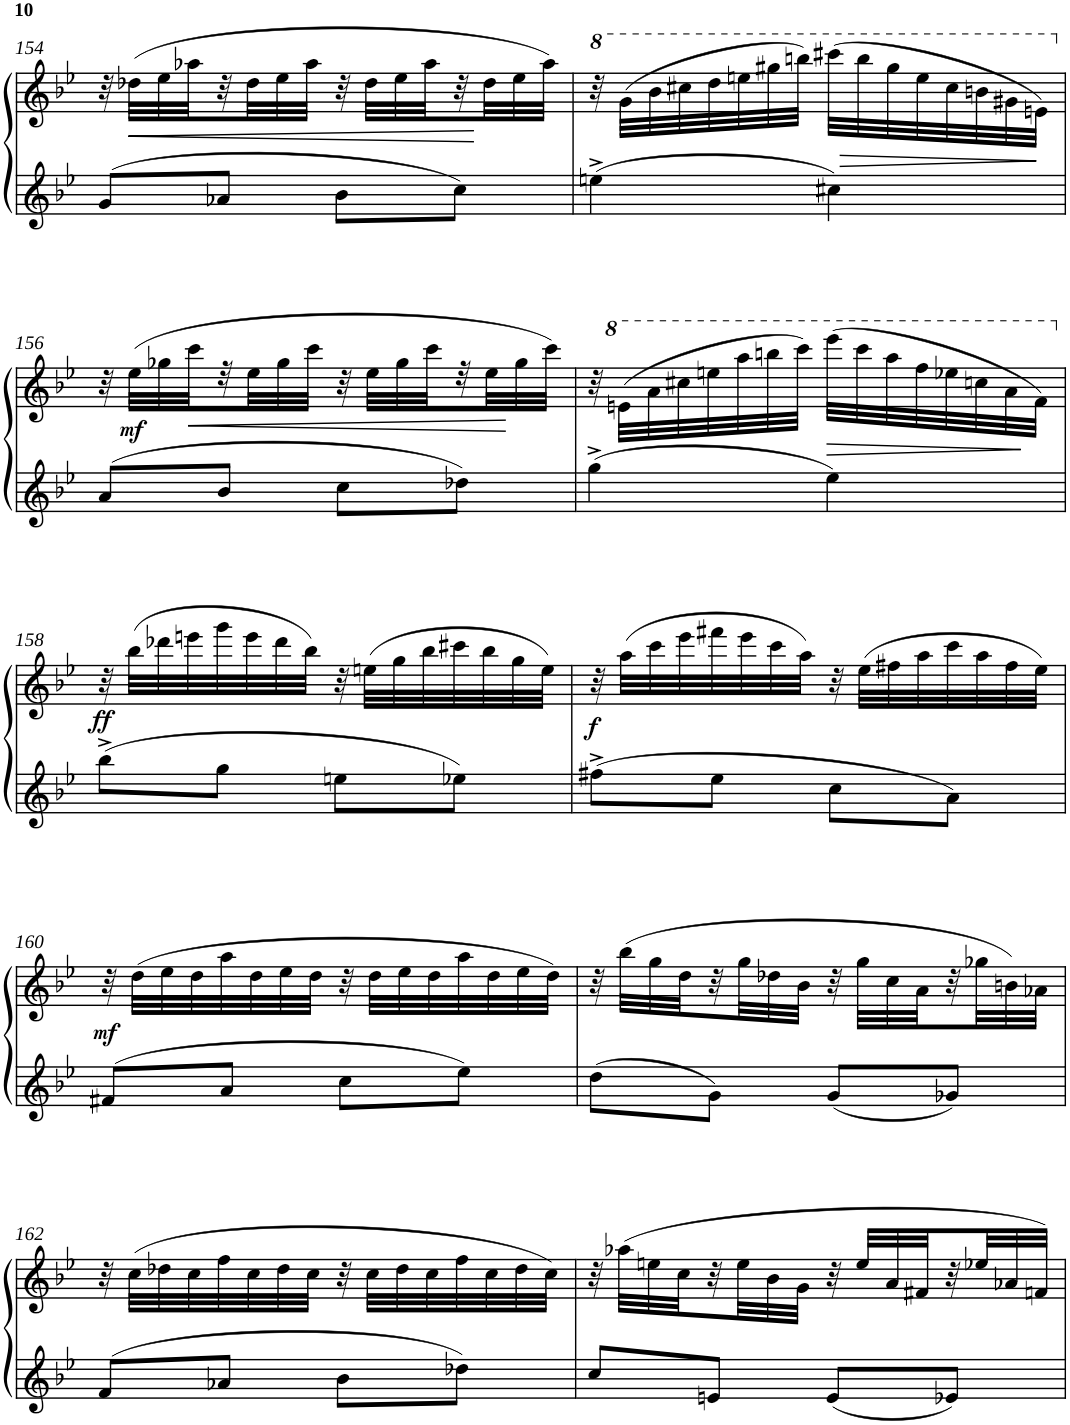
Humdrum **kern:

**kern	**kern	**dynam
*part1	*part1	*part1
*staff2	*staff1	*staff1/2
*I"Piano	*	*
*I'Pno	*	*
!!LO:PB:g=z
*clefG2	*clefG2	*
*k[b-e-]	*k[b-e-]	*
*B-:	*B-:	*
*M2/4	*M2/4	*
=154	=154	=154
8g/L	32r	.
!	!	!LO:HP:b
.	(>32dd-X\LLL	<
.	32ee-\	.
.	32aa-X\	.
8a-X/J	32r	.
.	32dd-\LL	.
.	32ee-\	.
.	32aa-\JJJ	.
8b-\L	32r	.
.	32dd-\LLL	.
.	32ee-\	.
.	32aa-\	.
8cc\J	32r	.
.	32dd-\LL	.
.	32ee-\	.
.	32aa-\JJJ)	.
=155	=155	=155
4een^>\	32r	.
*	*8va	*
.	(>32gg\LLL	.
.	32bb-\	.
.	32ccc#X\	.
.	32ddd\	.
.	32eeen\	.
.	32ggg#X\	.
.	32bbbn\JJJ)	.
4cc#X\	(>32cccc#X\LLL	.
.	32bbb\	.
.	32ggg#\	.
.	32eee\	.
.	32ccc#\	.
.	32bbn\	.
.	32gg#X\	.
.	32een\JJJ)	.
.	.	[
!!LO:LB:g=z
=156	=156	=156
*	*X8va	*
!	!	!LO:HP:b
8a/L	32r	>
!	!	!LO:DY:b
.	(>32ee-\LLL	mf
.	32gg-X\	.
!	!	!LO:HP:b
.	32ccc\	<
8b-/J	32r	.
.	32ee-\LL	.
.	32gg-\	.
.	32ccc\JJJ	.
8cc\L	32r	.
.	32ee-\LLL	.
.	32gg-\	.
.	32ccc\	.
8dd-X\J	32r	.
.	32ee-\LL	.
.	32gg-\	]
.	32ccc\JJJ)	.
=157	=157	=157
4gg^>\	32r	.
*	*8va	*
.	(>32een\LLL	.
.	32aa\	.
.	32ccc#X\	.
.	32eeen\	.
.	32aaa\	.
.	32bbbn\	.
.	32cccc\JJJ)	.
4ee-\	(>32eeee-\LLL	.
.	32cccc\	.
.	32aaa\	.
.	32fff\	.
.	32eee-X\	.
.	32cccn\	.
.	32aa\	.
.	32ff\JJJ)	.
.	.	[
!!LO:LB:g=z
=158	=158	=158
*	*X8va	*
!	!	!LO:DY:b
8bb-^>\L	32r	ff
.	(>32bb-\LLL	.
.	32ddd-X\	.
.	32eeen\	.
8gg\J	32ggg\	.
.	32eee\	.
.	32ddd-\	.
.	32bb-\JJJ)	.
8een\L	32r	.
.	(>32een\LLL	.
.	32gg\	.
.	32bb-\	.
8ee-X\J	32ccc#X\	.
.	32bb-\	.
.	32gg\	.
.	32ee\JJJ)	.
=159	=159	=159
!	!	!LO:DY:b
8ff#X^>\L	32r	f
.	(>32aa\LLL	.
.	32ccc\	.
.	32eee-\	.
8ee-\J	32fff#X\	.
.	32eee-\	.
.	32ccc\	.
.	32aa\JJJ)	.
8cc\L	32r	.
.	(>32ee-\LLL	.
.	32ff#X\	.
.	32aa\	.
8a\J	32ccc\	.
.	32aa\	.
.	32ff#\	.
.	32ee-\JJJ)	.
!!LO:LB:g=z
=160	=160	=160
!	!	!LO:DY:a=2
8f#X/L	32r	mf
.	(>32dd\LLL	.
.	32ee-\	.
.	32dd\	.
8a/J	32aa\	.
.	32dd\	.
.	32ee-\	.
.	32dd\JJJ	.
8cc\L	32r	.
.	32dd\LLL	.
.	32ee-\	.
.	32dd\	.
8ee-\J	32aa\	.
.	32dd\	.
.	32ee-\	.
.	32dd\JJJ)	.
=161	=161	=161
8dd\L	32r	.
.	(>32bb-\LLL	.
.	32gg\	.
.	32dd\	.
8g\J	32r	.
.	32gg\LL	.
.	32dd-X\	.
.	32b-\JJJ	.
8g/L	32r	.
.	32gg\LLL	.
.	32cc\	.
.	32a\	.
8g-X/J	32r	.
.	32gg-X\LL	.
.	32bn\)	.
.	32a-X\JJJ	.
!!LO:LB:g=z
=162	=162	=162
8f/L	32r	.
.	(>32cc\LLL	.
.	32dd-X\	.
.	32cc\	.
8a-X/J	32ff\	.
.	32cc\	.
.	32dd-\	.
.	32cc\JJJ	.
8b-\L	32r	.
.	32cc\LLL	.
.	32dd-\	.
.	32cc\	.
8dd-X\J	32ff\	.
.	32cc\	.
.	32dd-\	.
.	32cc\JJJ)	.
=163	=163	=163
8cc/L	32r	.
.	(>32aa-X\LLL	.
.	32een\	.
.	32cc\	.
8en/J	32r	.
.	32ee\LL	.
.	32b-\	.
.	32g\JJJ	.
8e/L	32r	.
.	32ee/LLL	.
.	32a/	.
.	32f#X/	.
8e-X/J	32r	.
.	32ee-X/LL	.
.	32a-X/	.
.	32fn/JJJ)	.
=	=	=
*-	*-	*-
